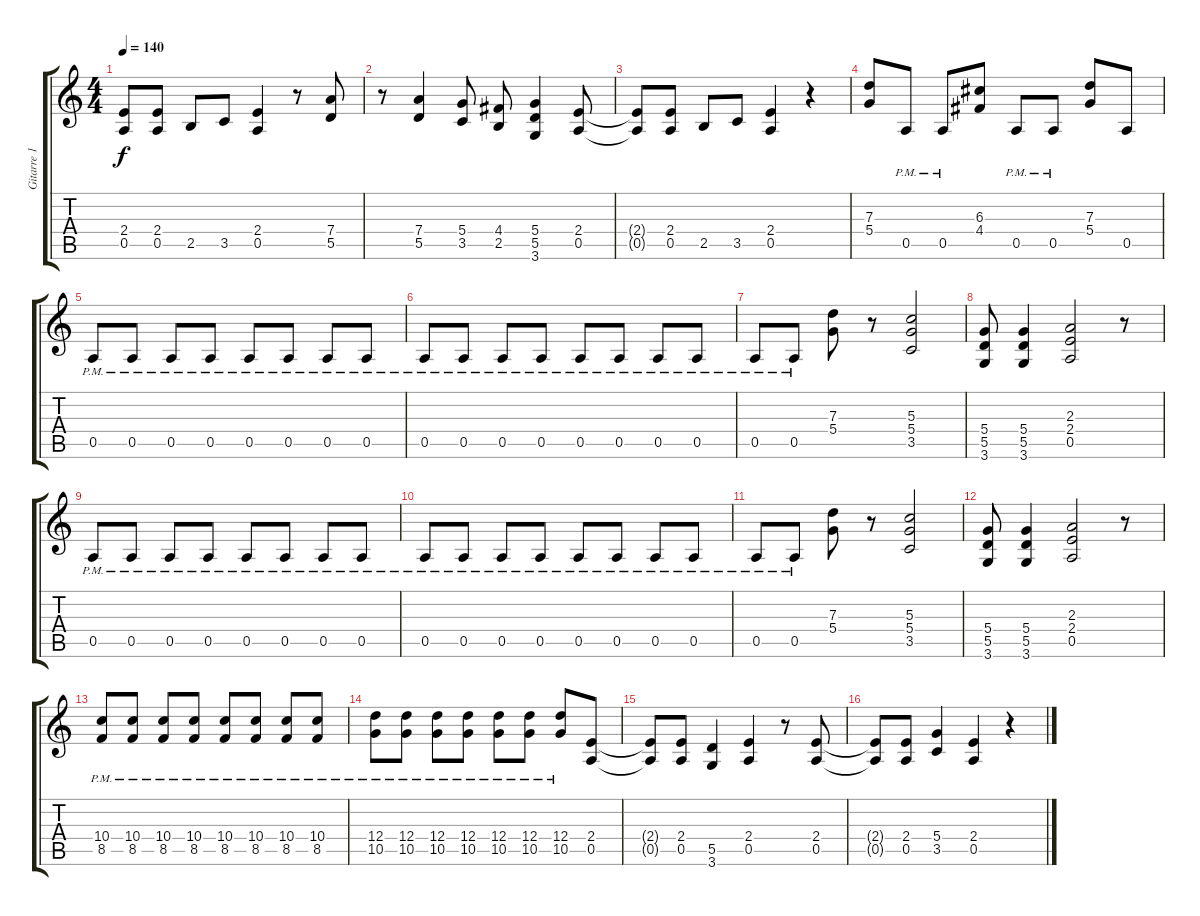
\track ("Gitarre 1" "Gitarre 1") {instrument distortionguitar}
\staff {score tabs}
\tuning (E4 B3 G3 D3 A2 E2) {hide}
\ts (4 4)
\tempo 140
\clef g2
\ks c
(2.4{t} 0.5{t}).8{dy f} (2.4 0.5).8 2.5.8 3.5.8 (2.4 0.5).4 r.8 (7.4 5.5).8 |
r.8 (7.4 5.5).4 (5.4 3.5).8 (4.4 2.5).8 (5.4 5.5 3.6).4 (2.4 0.5).8 |
(2.4{t} 0.5{t}).8 (2.4 0.5).8 2.5.8 3.5.8 (2.4 0.5).4 r.4 |
(7.3 5.4).8 0.5{pm}.8 0.5{pm}.8 (6.3 4.4).8 0.5{pm}.8 0.5{pm}.8 (7.3 5.4).8 0.5.8 |
0.5{pm}.8 0.5{pm}.8 0.5{pm}.8 0.5{pm}.8 0.5{pm}.8 0.5{pm}.8 0.5{pm}.8 0.5{pm}.8 |
0.5{pm}.8 0.5{pm}.8 0.5{pm}.8 0.5{pm}.8 0.5{pm}.8 0.5{pm}.8 0.5{pm}.8 0.5{pm}.8 |
0.5{pm}.8 0.5{pm}.8 (7.3 5.4).8 r.8 (5.3 5.4 3.5).2 |
(5.4 5.5 3.6).8 (5.4 5.5 3.6).4 (2.3 2.4 0.5).2 r.8 |
0.5{pm}.8 0.5{pm}.8 0.5{pm}.8 0.5{pm}.8 0.5{pm}.8 0.5{pm}.8 0.5{pm}.8 0.5{pm}.8 |
0.5{pm}.8 0.5{pm}.8 0.5{pm}.8 0.5{pm}.8 0.5{pm}.8 0.5{pm}.8 0.5{pm}.8 0.5{pm}.8 |
0.5{pm}.8 0.5{pm}.8 (7.3 5.4).8 r.8 (5.3 5.4 3.5).2 |
(5.4 5.5 3.6).8 (5.4 5.5 3.6).4 (2.3 2.4 0.5).2 r.8 |
(10.4{pm} 8.5{pm}).8 (10.4{pm} 8.5{pm}).8 (10.4{pm} 8.5{pm}).8 (10.4{pm} 8.5{pm}).8 (10.4{pm} 8.5{pm}).8 (10.4{pm} 8.5{pm}).8 (10.4{pm} 8.5{pm}).8 (10.4{pm} 8.5{pm}).8 |
(12.4{pm} 10.5{pm}).8 (12.4{pm} 10.5{pm}).8 (12.4{pm} 10.5{pm}).8 (12.4{pm} 10.5{pm}).8 (12.4{pm} 10.5{pm}).8 (12.4{pm} 10.5{pm}).8 (12.4{pm} 10.5{pm}).8 (2.4 0.5).8 |
(2.4{t} 0.5{t}).8 (2.4 0.5).8 (5.5 3.6).4 (2.4 0.5).4 r.8 (2.4 0.5).8 |
(2.4{t} 0.5{t}).8 (2.4 0.5).8 (5.4 3.5).4 (2.4 0.5).4 r.4
